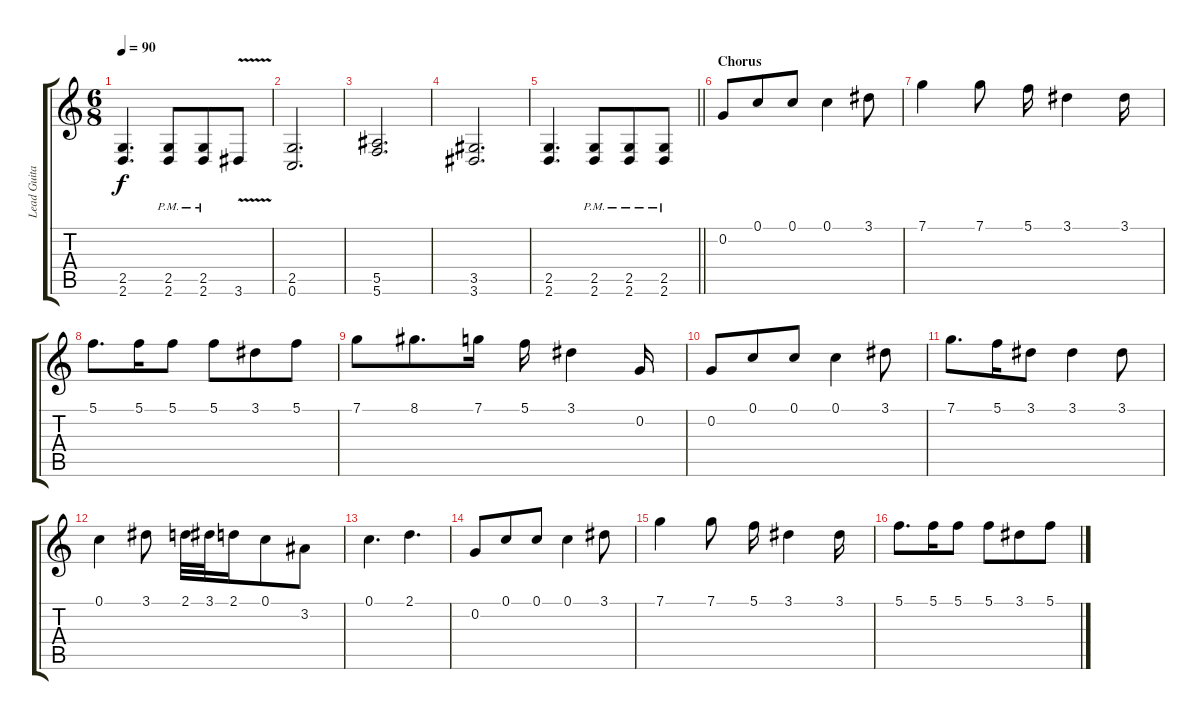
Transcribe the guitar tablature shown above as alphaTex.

\track ("Lead Guitar" "Lead Guita") {instrument distortionguitar}
\staff {score tabs}
\tuning (C4 G3 Eb3 Bb2 F2 C2) {hide}
\ts (6 8)
\tempo 90
\clef g2
\ks c
(2.5 2.6).4{d dy f} (2.5 2.6{pm}).8 (2.5 2.6{pm}).8 3.6{v}.8{instrument guitarharmonics} |
(2.5 0.6).2{d instrument distortionguitar} |
(5.5 5.6).2{d} |
(3.5 3.6).2{d} |
\barLineRight lightlight
(2.5 2.6).4{d} (2.5 2.6{pm}).8 (2.5 2.6{pm}).8 (2.5 2.6{pm}).8 |
\section ("" "Chorus")
0.2.8 0.1.8 0.1.8 0.1.4 3.1.8 |
7.1.4 7.1.8 5.1.16 3.1.4 3.1.16 |
5.1.8{d} 5.1.16 5.1.8 5.1.8 3.1.8 5.1.8 |
7.1.8 8.1.8{d} 7.1.16 5.1.16 3.1.4 0.2.16 |
0.2.8 0.1.8 0.1.8 0.1.4 3.1.8 |
7.1.8{d} 5.1.16 3.1.8 3.1.4 3.1.8 |
0.1.4 3.1.8 2.1.32 3.1.32 2.1.16 0.1.8 3.2.8 |
0.1.4{d} 2.1.4{d} |
0.2.8 0.1.8 0.1.8 0.1.4 3.1.8 |
7.1.4 7.1.8 5.1.16 3.1.4 3.1.16 |
5.1.8{d} 5.1.16 5.1.8 5.1.8 3.1.8 5.1.8
